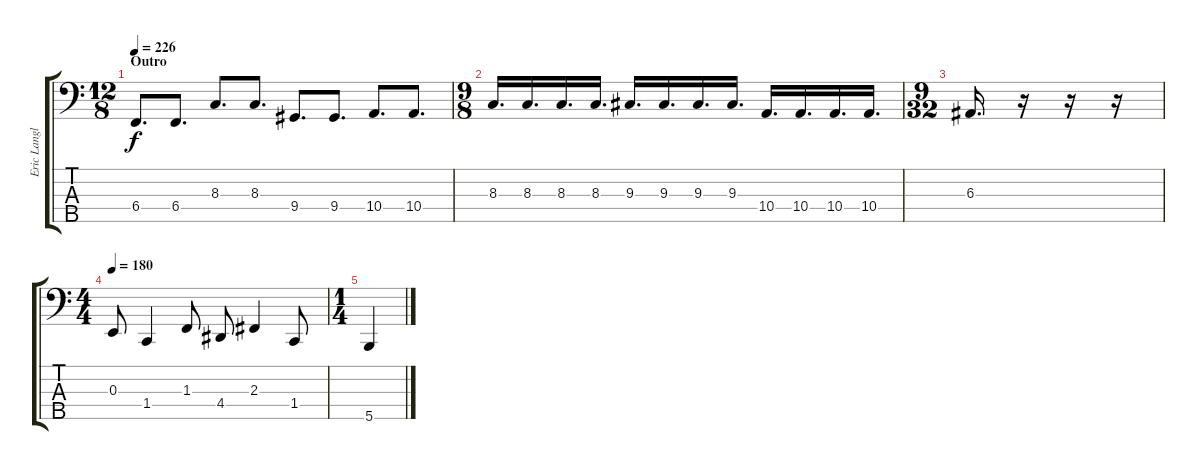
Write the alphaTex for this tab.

\track ("Eric Langlois" "Eric Langl") {instrument electricbassfinger}
\staff {score tabs}
\tuning (D2 A1 E1 B0 Gb0) {hide}
\ts (12 8)
\section ("" "Outro")
\tempo 226
\clef f4
\ks c
6.4.8{d dy f} 6.4.8{d} 8.3.8{d} 8.3.8{d} 9.4.8{d} 9.4.8{d} 10.4.8{d} 10.4.8{d} |
\ts (9 8)
8.3.16{d} 8.3.16{d} 8.3.16{d} 8.3.16{d} 9.3.16{d} 9.3.16{d} 9.3.16{d} 9.3.16{d} 10.4.16{d} 10.4.16{d} 10.4.16{d} 10.4.16{d} |
\ts (9 32)
6.3.16{d} r.16 r.16 r.16 |
\ts (4 4)
\tempo 180
0.3.8 1.4.4 1.3.8 4.4.8 2.3.4 1.4.8 |
\ts (1 4)
5.5.4
